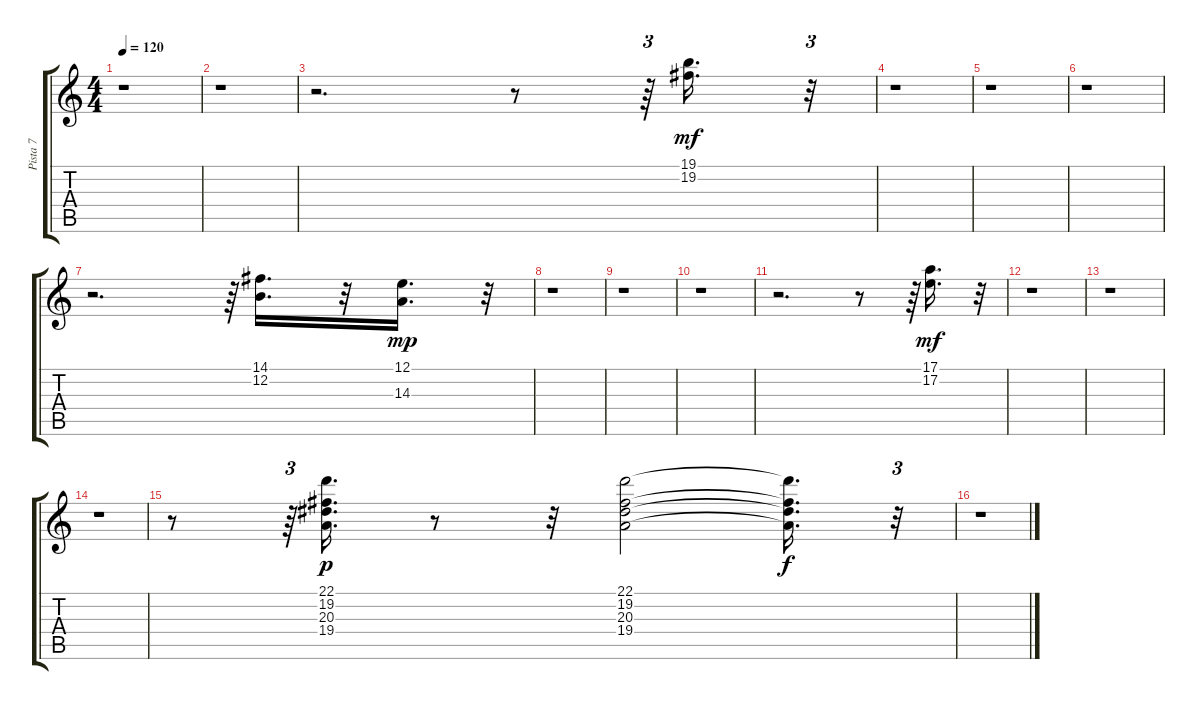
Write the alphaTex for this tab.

\track ("Pista 7" "Pista 7") {instrument synthbrass1}
\staff {score tabs}
\tuning (E4 B3 G3 D3 A2 E2) {hide}
\ts (4 4)
\tempo 120
\clef g2
\ks c
r.1{dy mf} |
r.1 |
r.2{d} r.8 r.64{tu (3 2)} (19.1 19.2).16{d} r.32{tu (3 2)} |
r.1 |
r.1 |
r.1 |
r.2{d} r.64{tu (3 2)} (14.1 12.2).16{d} r.32 (12.1 14.3).16{d dy mp} r.32{tu (3 2)} |
r.1 |
r.1 |
r.1 |
r.2{d} r.8 r.64{tu (3 2)} (17.1 17.2).16{d dy mf} r.32{tu (3 2)} |
r.1 |
r.1 |
r.1 |
r.8 r.64{tu (3 2)} (22.1 19.2 20.3 19.4).16{d dy p} r.8 r.32 (22.1 19.2 20.3 19.4).2 (22.1{t} 19.2{t} 20.3{t} 19.4{t}).16{d dy f} r.32{tu (3 2)} |
r.1
